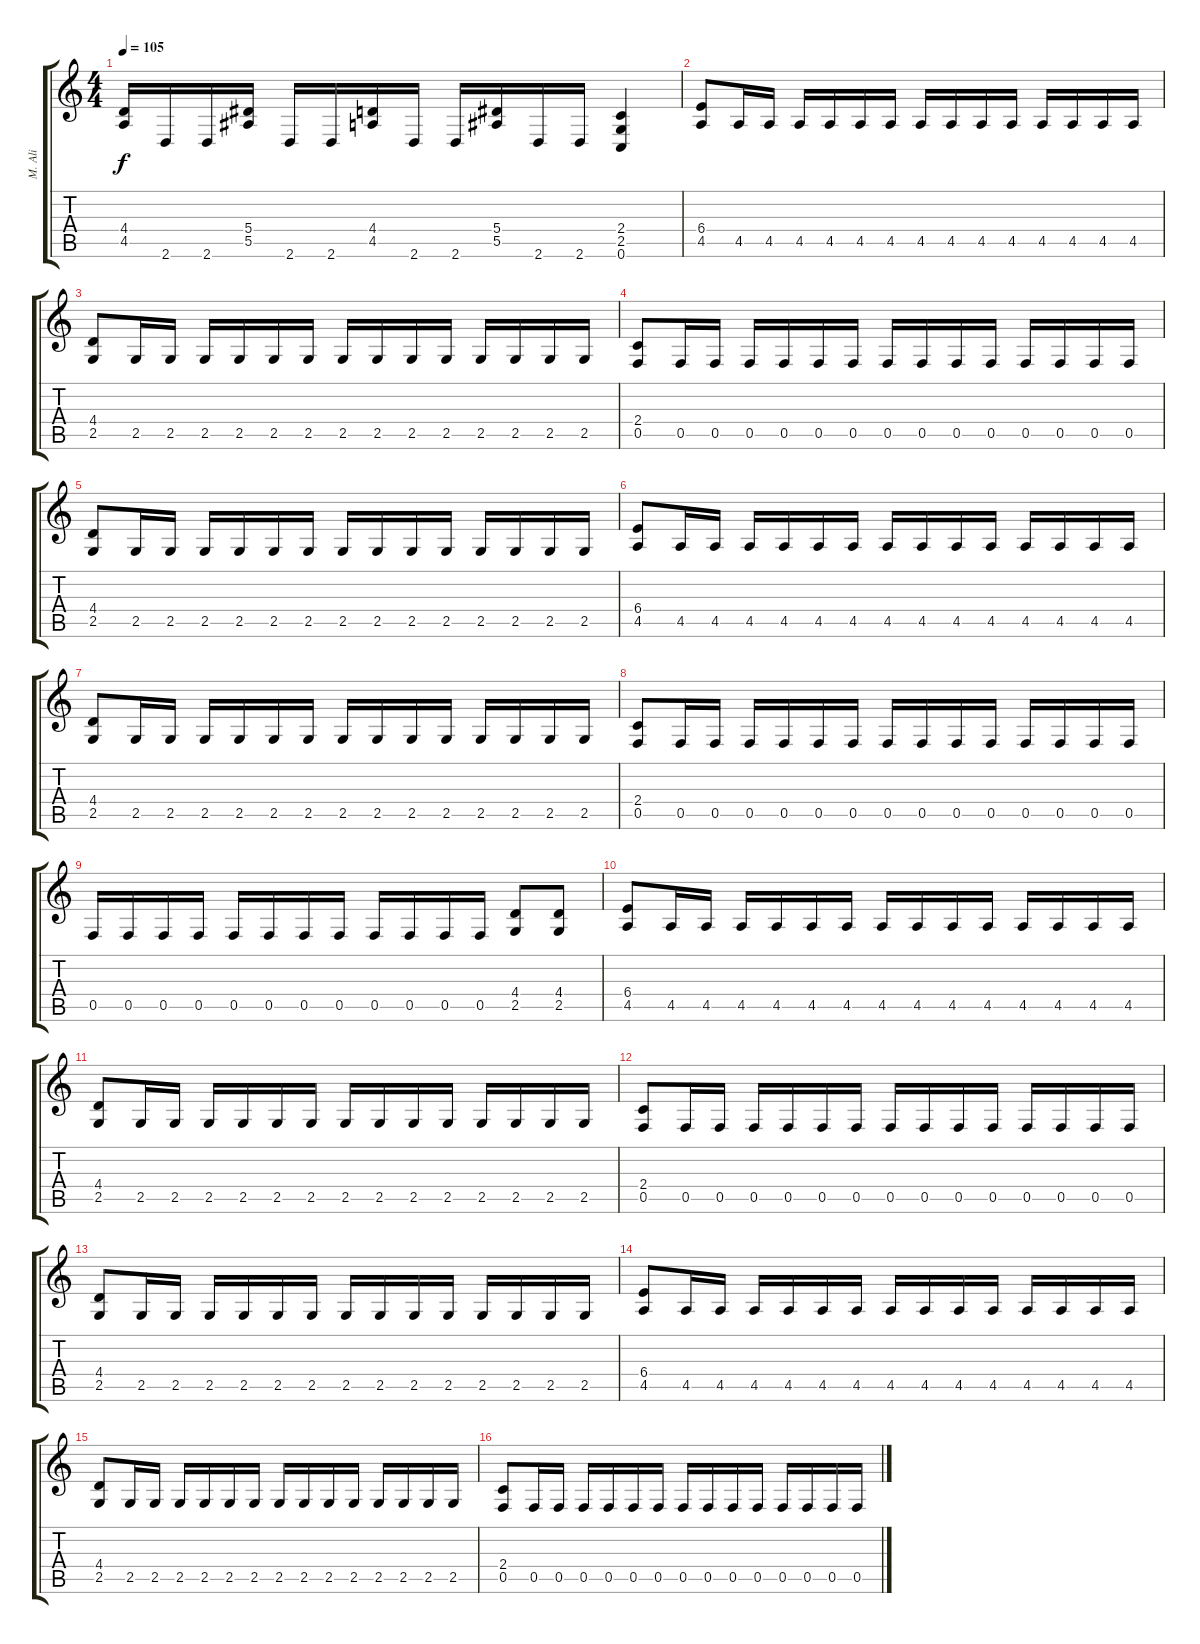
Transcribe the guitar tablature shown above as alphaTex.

\track ("M. Ali" "M. Ali") {instrument distortionguitar}
\staff {score tabs}
\tuning (C4 G3 Eb3 Bb2 F2 C2) {hide}
\ts (4 4)
\tempo 105
\clef g2
\ks c
(4.4 4.5).16{dy f} 2.6.16 2.6.16 (5.4 5.5).16 2.6.16 2.6.16 (4.4 4.5).16 2.6.16 2.6.16 (5.4 5.5).16 2.6.16 2.6.16 (2.4 2.5 0.6).4 |
(6.4 4.5).8 4.5.16 4.5.16 4.5.16 4.5.16 4.5.16 4.5.16 4.5.16 4.5.16 4.5.16 4.5.16 4.5.16 4.5.16 4.5.16 4.5.16 |
(4.4 2.5).8 2.5.16 2.5.16 2.5.16 2.5.16 2.5.16 2.5.16 2.5.16 2.5.16 2.5.16 2.5.16 2.5.16 2.5.16 2.5.16 2.5.16 |
(2.4 0.5).8 0.5.16 0.5.16 0.5.16 0.5.16 0.5.16 0.5.16 0.5.16 0.5.16 0.5.16 0.5.16 0.5.16 0.5.16 0.5.16 0.5.16 |
(4.4 2.5).8 2.5.16 2.5.16 2.5.16 2.5.16 2.5.16 2.5.16 2.5.16 2.5.16 2.5.16 2.5.16 2.5.16 2.5.16 2.5.16 2.5.16 |
(6.4 4.5).8 4.5.16 4.5.16 4.5.16 4.5.16 4.5.16 4.5.16 4.5.16 4.5.16 4.5.16 4.5.16 4.5.16 4.5.16 4.5.16 4.5.16 |
(4.4 2.5).8 2.5.16 2.5.16 2.5.16 2.5.16 2.5.16 2.5.16 2.5.16 2.5.16 2.5.16 2.5.16 2.5.16 2.5.16 2.5.16 2.5.16 |
(2.4 0.5).8 0.5.16 0.5.16 0.5.16 0.5.16 0.5.16 0.5.16 0.5.16 0.5.16 0.5.16 0.5.16 0.5.16 0.5.16 0.5.16 0.5.16 |
0.5.16 0.5.16 0.5.16 0.5.16 0.5.16 0.5.16 0.5.16 0.5.16 0.5.16 0.5.16 0.5.16 0.5.16 (4.4 2.5).8 (4.4 2.5).8 |
(6.4 4.5).8 4.5.16 4.5.16 4.5.16 4.5.16 4.5.16 4.5.16 4.5.16 4.5.16 4.5.16 4.5.16 4.5.16 4.5.16 4.5.16 4.5.16 |
(4.4 2.5).8 2.5.16 2.5.16 2.5.16 2.5.16 2.5.16 2.5.16 2.5.16 2.5.16 2.5.16 2.5.16 2.5.16 2.5.16 2.5.16 2.5.16 |
(2.4 0.5).8 0.5.16 0.5.16 0.5.16 0.5.16 0.5.16 0.5.16 0.5.16 0.5.16 0.5.16 0.5.16 0.5.16 0.5.16 0.5.16 0.5.16 |
(4.4 2.5).8 2.5.16 2.5.16 2.5.16 2.5.16 2.5.16 2.5.16 2.5.16 2.5.16 2.5.16 2.5.16 2.5.16 2.5.16 2.5.16 2.5.16 |
(6.4 4.5).8 4.5.16 4.5.16 4.5.16 4.5.16 4.5.16 4.5.16 4.5.16 4.5.16 4.5.16 4.5.16 4.5.16 4.5.16 4.5.16 4.5.16 |
(4.4 2.5).8 2.5.16 2.5.16 2.5.16 2.5.16 2.5.16 2.5.16 2.5.16 2.5.16 2.5.16 2.5.16 2.5.16 2.5.16 2.5.16 2.5.16 |
(2.4 0.5).8 0.5.16 0.5.16 0.5.16 0.5.16 0.5.16 0.5.16 0.5.16 0.5.16 0.5.16 0.5.16 0.5.16 0.5.16 0.5.16 0.5.16
